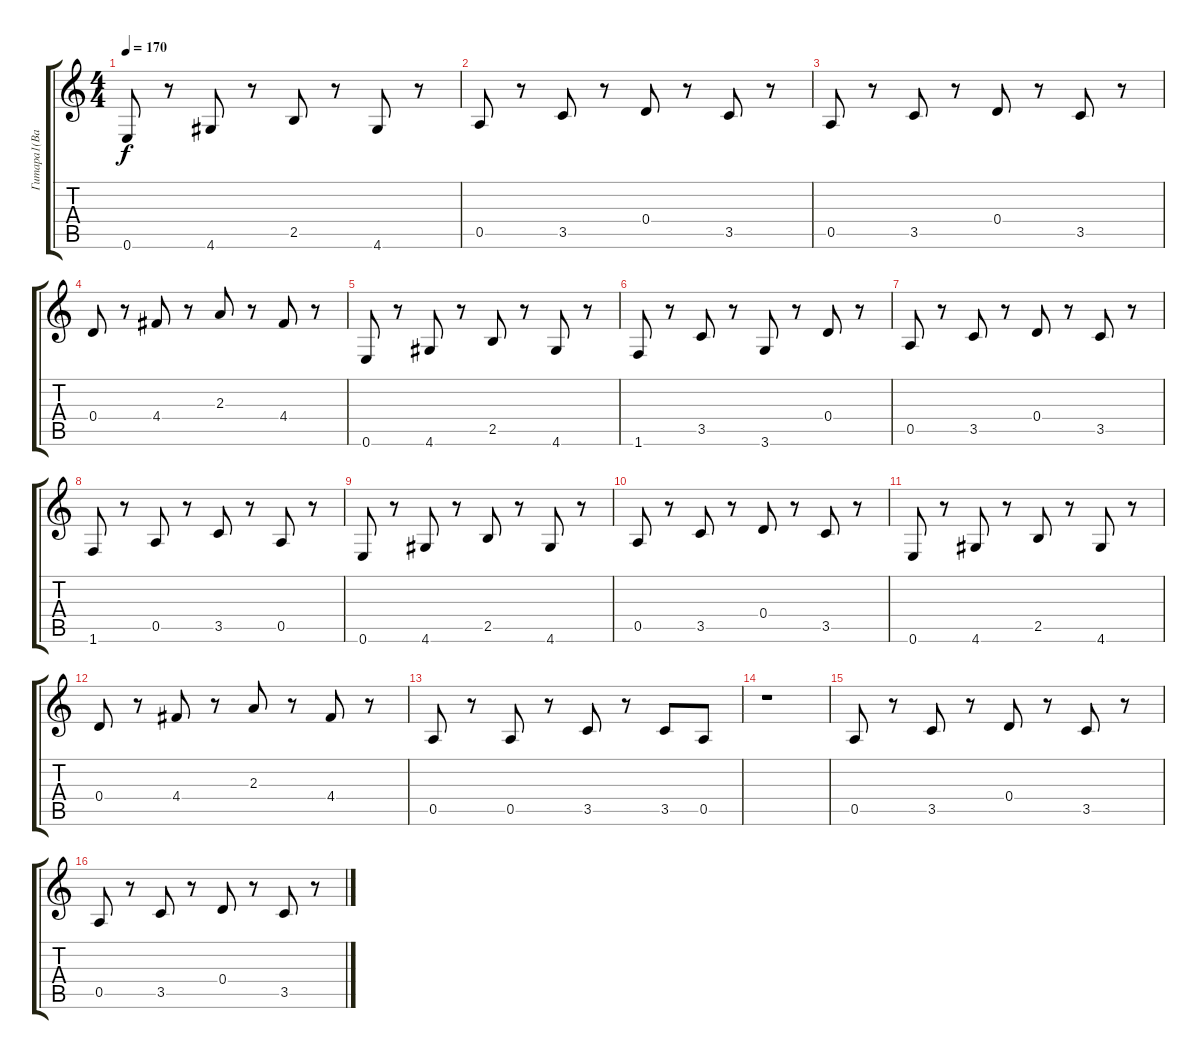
\track ("Гитара1(Вадим)" "Гитара1(Ва") {instrument distortionguitar}
\staff {score tabs}
\tuning (E4 B3 G3 D3 A2 E2) {hide}
\ts (4 4)
\tempo 170
\clef g2
\ks c
0.6.8{dy f} r.8 4.6.8 r.8 2.5.8 r.8 4.6.8 r.8 |
0.5.8 r.8 3.5.8 r.8 0.4.8 r.8 3.5.8 r.8 |
0.5.8 r.8 3.5.8 r.8 0.4.8 r.8 3.5.8 r.8 |
0.4.8 r.8 4.4.8 r.8 2.3.8 r.8 4.4.8 r.8 |
0.6.8 r.8 4.6.8 r.8 2.5.8 r.8 4.6.8 r.8 |
1.6.8 r.8 3.5.8 r.8 3.6.8 r.8 0.4.8 r.8 |
0.5.8 r.8 3.5.8 r.8 0.4.8 r.8 3.5.8 r.8 |
1.6.8 r.8 0.5.8 r.8 3.5.8 r.8 0.5.8 r.8 |
0.6.8 r.8 4.6.8 r.8 2.5.8 r.8 4.6.8 r.8 |
0.5.8 r.8 3.5.8 r.8 0.4.8 r.8 3.5.8 r.8 |
0.6.8 r.8 4.6.8 r.8 2.5.8 r.8 4.6.8 r.8 |
0.4.8 r.8 4.4.8 r.8 2.3.8 r.8 4.4.8 r.8 |
0.5.8 r.8 0.5.8 r.8 3.5.8 r.8 3.5.8 0.5.8 |
r.1 |
0.5.8 r.8 3.5.8 r.8 0.4.8 r.8 3.5.8 r.8 |
0.5.8 r.8 3.5.8 r.8 0.4.8 r.8 3.5.8 r.8
